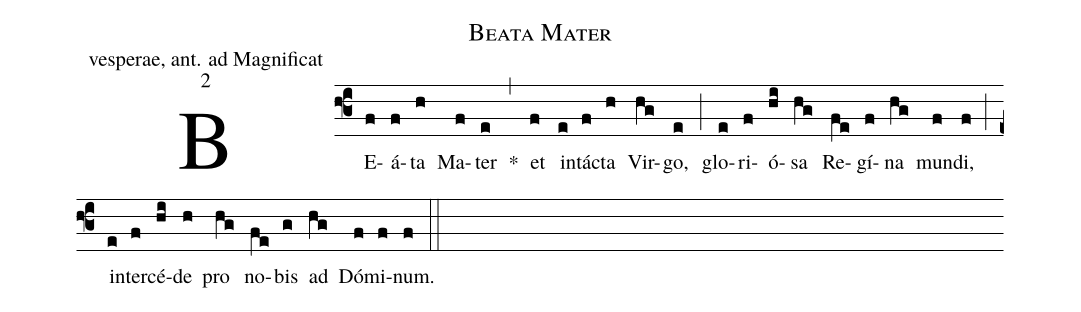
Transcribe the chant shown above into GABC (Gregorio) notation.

name: Beata Mater;
office-part: vesperae, ant. ad Magnificat;
mode: 2;
%%
% II.D

(f3)
BE(f)á(f)ta(h) Ma(f)ter(e) *(,)
et(f) in(e)tác(f)ta(h) Vir(hg)go,(e) (;)
glo(e)ri(f)ó(hi)sa(hg) Re(fe)gí(f)na(hg) mun(f)di,(f) (;)
in(e)ter(f)cé(hi)de(h) pro(hg) no(fe)bis(g) ad(hg) Dó(f)mi(f)num.(f) (::)
